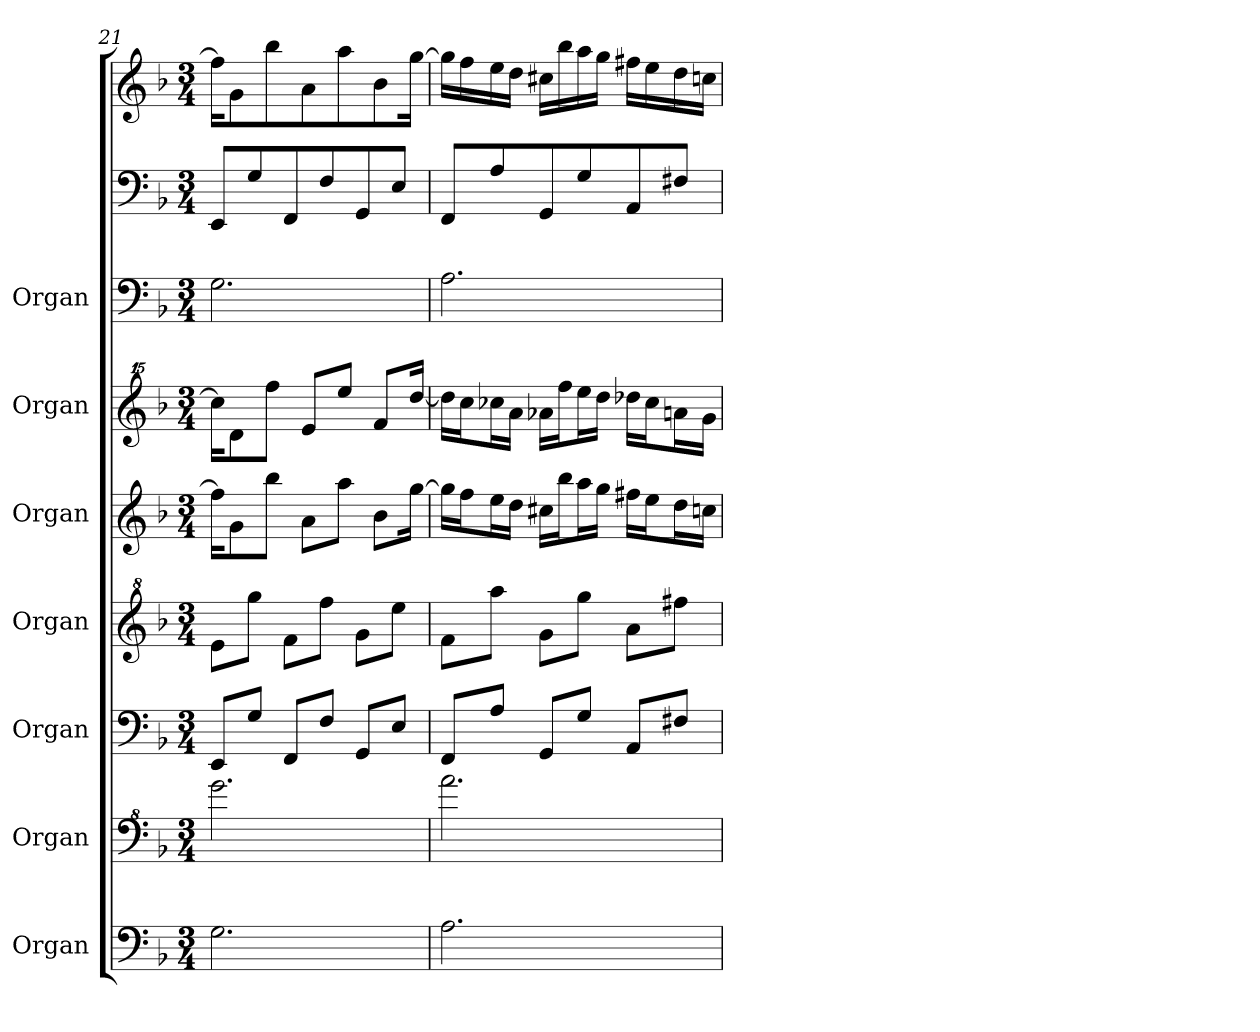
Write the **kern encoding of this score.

**kern	**kern	**kern	**kern	**kern	**kern	**kern	**kern	**kern
*part7	*part6	*part5	*part4	*part3	*part2	*part1	*part1	*part1
*staff9	*staff8	*staff7	*staff6	*staff5	*staff4	*staff3	*staff2	*staff1
*I"Organ	*I"Organ	*I"Organ	*I"Organ	*I"Organ	*I"Organ	*I"Organ	*	*
*	*I'Org.	*	*	*	*	*	*	*
*clefF4	*clefF^4	*clefF4	*clefG^2	*clefG2	*clefG^^2	*clefF4	*clefF4	*clefG2
*k[b-]	*k[b-]	*k[b-]	*k[b-]	*k[b-]	*k[b-]	*k[b-]	*k[b-]	*k[b-]
*M3/4	*M3/4	*M3/4	*M3/4	*M3/4	*M3/4	*M3/4	*M3/4	*M3/4
=21	=21	=21	=21	=21	=21	=21	=21	=21
2.G\	2.gg\	8EE/L	8ee\L	16ff\KL]	16cccc\KL]	2.G\	8EE/L	16ff\KL]
.	.	.	.	8g\	8ddd\	.	.	8g\
.	.	8G/J	8ggg\J	.	.	.	8G/	.
.	.	.	.	8bb-\J	8ffff\J	.	.	8bb-\
.	.	8FF/L	8ff\L	.	.	.	8FF/	.
.	.	.	.	8a\L	8eee/L	.	.	8a\
.	.	8F/J	8fff\J	.	.	.	8F/	.
.	.	.	.	8aa\J	8eeee/J	.	.	8aa\
.	.	8GG/L	8gg\L	.	.	.	8GG/	.
.	.	.	.	8b-\L	8fff/L	.	.	8b-\
.	.	8E/J	8eee\J	.	.	.	8E/J	.
.	.	.	.	[16gg\Jk	[16dddd/Jk	.	.	[16gg\Jk
=22	=22	=22	=22	=22	=22	=22	=22	=22
2.A\	2.aa\	8FF/L	8ff\L	16gg\LL]	16dddd\LL]	2.A\	8FF/L	16gg\LL]
.	.	.	.	16ff\J	16cccc\J	.	.	16ff\
.	.	8A/J	8aaa\J	16ee\L	16cccc-X\L	.	8A/	16ee\
.	.	.	.	16dd\JJ	16aaa\JJ	.	.	16dd\JJ
.	.	8GG/L	8gg\L	16cc#X\LL	16aaa-X\LL	.	8GG/	16cc#X\LL
.	.	.	.	16bb-\J	16ffff\J	.	.	16bb-\
.	.	8G/J	8ggg\J	16aa\L	16eeee\L	.	8G/	16aa\
.	.	.	.	16gg\JJ	16dddd\JJ	.	.	16gg\JJ
.	.	8AA/L	8aa\L	16ff#X\LL	16dddd-X\LL	.	8AA/	16ff#X\LL
.	.	.	.	16ee\J	16cccc-\J	.	.	16ee\
.	.	8F#X/J	8fff#X\J	16dd\L	16aaan\L	.	8F#X/J	16dd\
.	.	.	.	16ccn\JJ	16ggg\JJ	.	.	16ccn\JJ
=	=	=	=	=	=	=	=	=
*-	*-	*-	*-	*-	*-	*-	*-	*-
